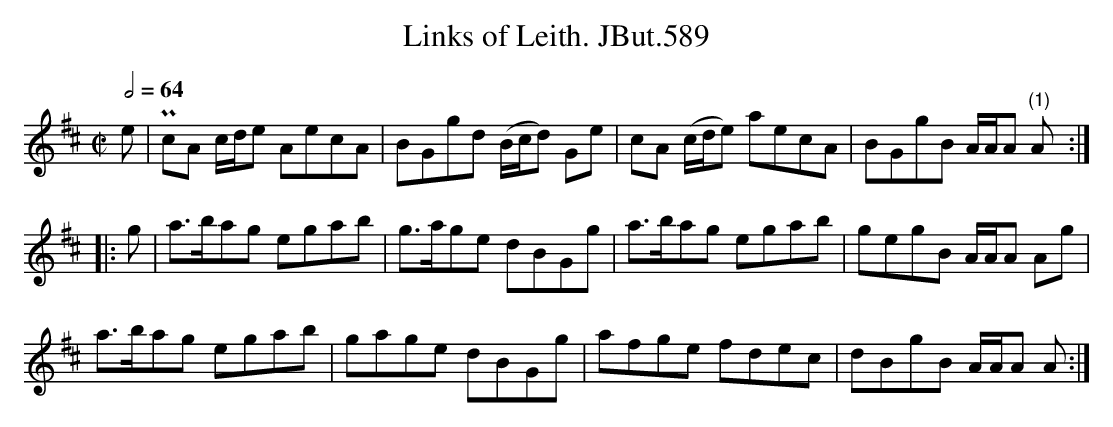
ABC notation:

X:1
T:Links of Leith. JBut.589
M:C|
L:1/8
Q:1/2=64
K:D
e|!uppermordent!cA c/d/e AecA|BGgd (B/c/d) Ge|cA (c/d/e) aecA|BGgB A/A/A "(1)"A:|
|:g|a>bag egab|g>age dBGg|a>bag egab|gegB A/A/A Ag|
a>bag egab|gage dBGg|afge fdec|dBgB A/A/A A:|
